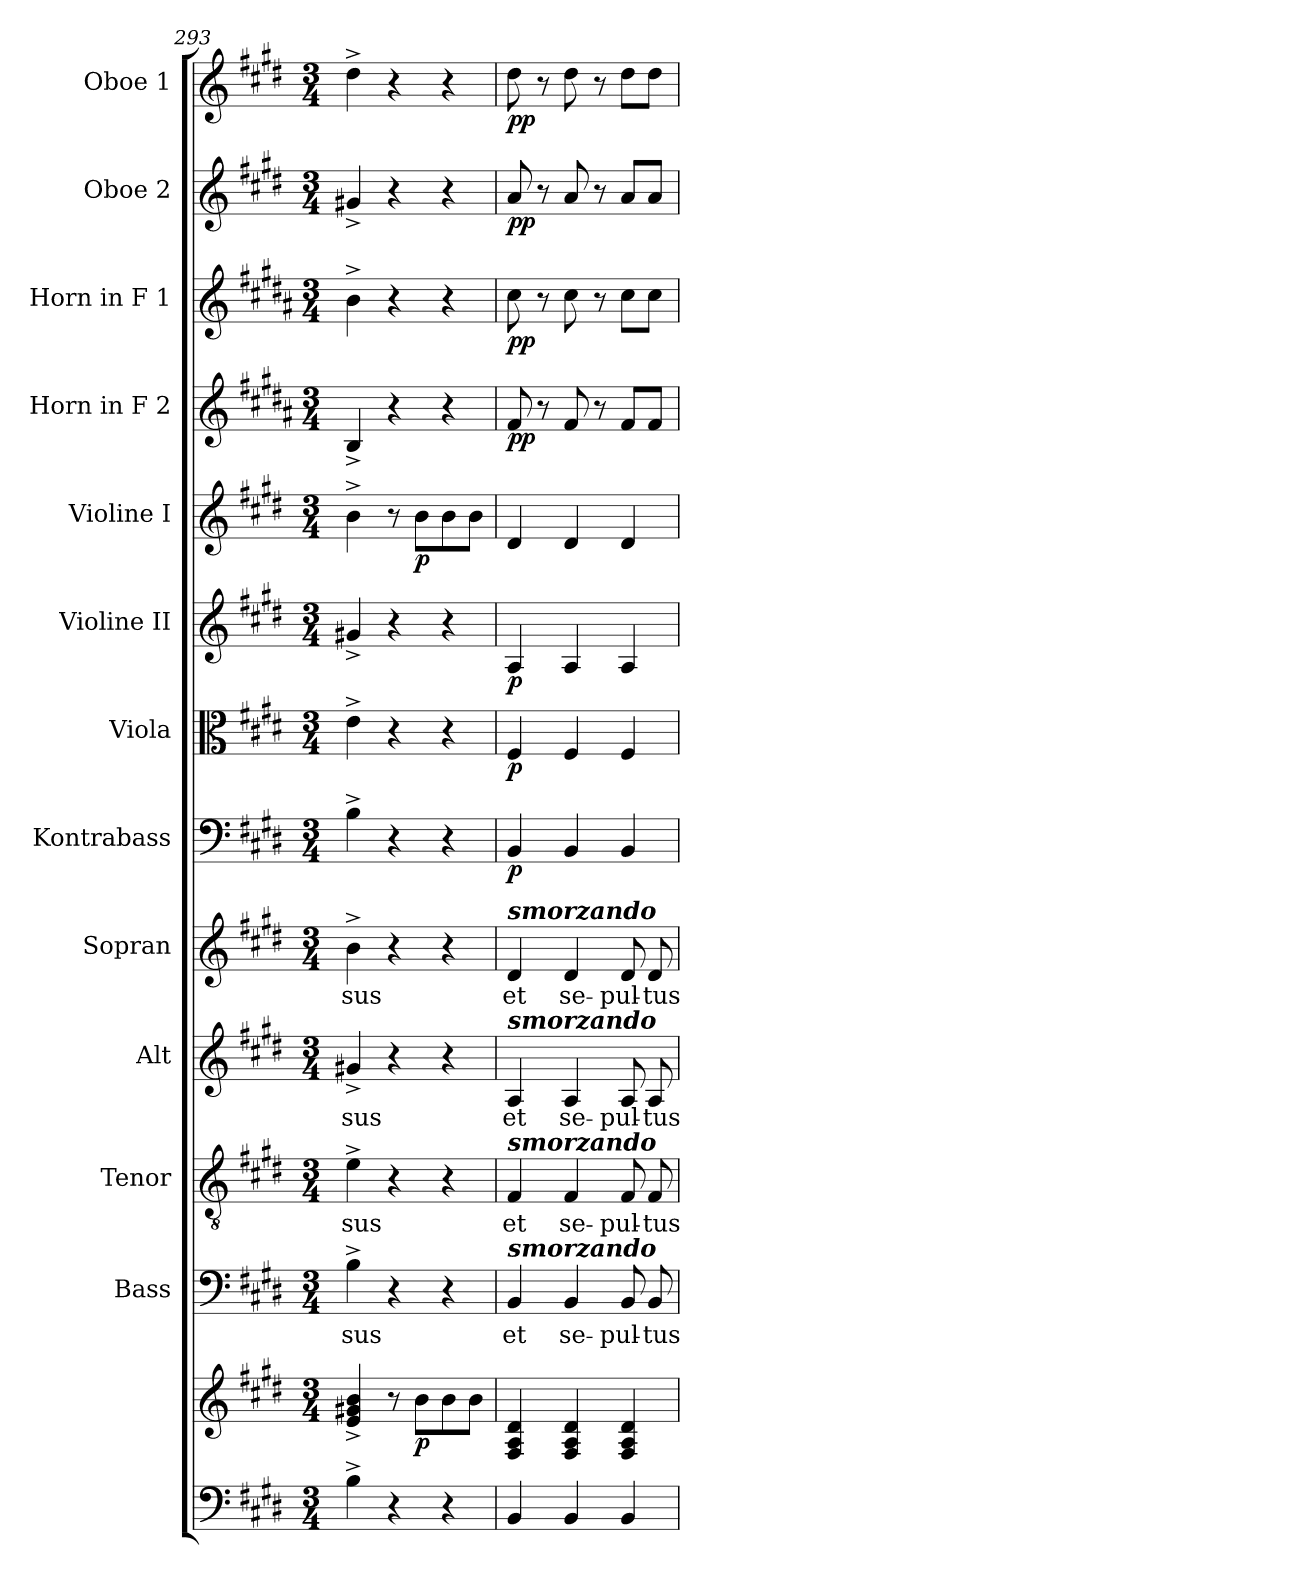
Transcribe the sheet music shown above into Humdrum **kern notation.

**kern	**kern	**dynam	**kern	**text	**kern	**text	**kern	**text	**kern	**text	**kern	**dynam	**kern	**dynam	**kern	**dynam	**kern	**dynam	**kern	**dynam	**kern	**dynam	**kern	**dynam	**kern	**dynam
*part13	*part13	*part13	*part12	*part12	*part11	*part11	*part10	*part10	*part9	*part9	*part8	*part8	*part7	*part7	*part6	*part6	*part5	*part5	*part4	*part4	*part3	*part3	*part2	*part2	*part1	*part1
*staff14	*staff13	*staff13/14	*staff12	*staff12	*staff11	*staff11	*staff10	*staff10	*staff9	*staff9	*staff8	*staff8	*staff7	*staff7	*staff6	*staff6	*staff5	*staff5	*staff4	*staff4	*staff3	*staff3	*staff2	*staff2	*staff1	*staff1
*	*	*	*I"Bass	*	*I"Tenor	*	*I"Alt	*	*I"Sopran	*	*I"Kontrabass	*	*I"Viola	*	*I"Violine II	*	*I"Violine I	*	*I"Horn in F 2	*	*I"Horn in F 1	*	*I"Oboe 2	*	*I"Oboe 1	*
*	*	*	*I'B.	*	*I'T.	*	*I'A.	*	*I'S.	*	*I'Kb.	*	*I'Vla.	*	*I'Vl. II	*	*I'Vl. I	*	*	*	*	*	*I'Ob.. 2	*	*I'Ob. 1	*
*clefF4	*clefG2	*	*clefF4	*	*clefGv2	*	*clefG2	*	*clefG2	*	*clefF4	*	*clefC3	*	*clefG2	*	*clefG2	*	*clefG2	*	*clefG2	*	*clefG2	*	*clefG2	*
*	*	*	*	*	*	*	*	*	*	*	*ITrd7c12	*	*	*	*	*	*	*	*ITrd4c7	*	*ITrd4c7	*	*	*	*	*
*k[f#c#g#d#]	*k[f#c#g#d#]	*	*k[f#c#g#d#]	*	*k[f#c#g#d#]	*	*k[f#c#g#d#]	*	*k[f#c#g#d#]	*	*k[f#c#g#d#]	*	*k[f#c#g#d#]	*	*k[f#c#g#d#]	*	*k[f#c#g#d#]	*	*k[f#c#g#d#]	*	*k[f#c#g#d#]	*	*k[f#c#g#d#]	*	*k[f#c#g#d#]	*
*E:	*E:	*	*E:	*	*E:	*	*E:	*	*E:	*	*E:	*	*E:	*	*E:	*	*E:	*	*E:	*	*E:	*	*E:	*	*E:	*
*M3/4	*M3/4	*	*M3/4	*	*M3/4	*	*M3/4	*	*M3/4	*	*M3/4	*	*M3/4	*	*M3/4	*	*M3/4	*	*M3/4	*	*M3/4	*	*M3/4	*	*M3/4	*
=293	=293	=293	=293	=293	=293	=293	=293	=293	=293	=293	=293	=293	=293	=293	=293	=293	=293	=293	=293	=293	=293	=293	=293	=293	=293	=293
!	!	!	!	!LO:LY:b	!	!LO:LY:b	!	!LO:LY:b	!	!LO:LY:b	!	!	!	!	!	!	!	!	!	!	!	!	!	!	!	!
4B^>\	4e/^< 4g#X/^< 4b/^<	.	4B^>\	-sus	4e^>\	-sus	4g#X^>/	-sus	4b^>\	-sus	4BB^>\	.	4e^>\	.	4g#X^</	.	4b^>\	.	4E^</	.	4e^>\	.	4g#X^</	.	4dd#^>\	.
4r	8r	.	4r	.	4r	.	4r	.	4r	.	4r	.	4r	.	4r	.	8r	.	4r	.	4r	.	4r	.	4r	.
!	!	!LO:DY:b	!	!	!	!	!	!	!	!	!	!	!	!	!	!	!	!LO:DY:b	!	!	!	!	!	!	!	!
.	8b\L	p	.	.	.	.	.	.	.	.	.	.	.	.	.	.	8b\L	p	.	.	.	.	.	.	.	.
4r	8b\	.	4r	.	4r	.	4r	.	4r	.	4r	.	4r	.	4r	.	8b\	.	4r	.	4r	.	4r	.	4r	.
.	8b\J	.	.	.	.	.	.	.	.	.	.	.	.	.	.	.	8b\J	.	.	.	.	.	.	.	.	.
=294	=294	=294	=294	=294	=294	=294	=294	=294	=294	=294	=294	=294	=294	=294	=294	=294	=294	=294	=294	=294	=294	=294	=294	=294	=294	=294
!	!	!	!	!	!	!	!	!	!LO:TX:a:Bi:t=smorzando	!	!	!	!	!	!	!	!	!	!	!	!	!	!	!	!	!
!	!	!	!	!	!	!	!LO:TX:a:Bi:t=smorzando	!	!	!	!	!	!	!	!	!	!	!	!	!	!	!	!	!	!	!
!	!	!	!	!	!LO:TX:a:Bi:t=smorzando	!	!	!	!	!	!	!	!	!	!	!	!	!	!	!	!	!	!	!	!	!
!	!	!	!LO:TX:a:Bi:t=smorzando	!	!	!	!	!	!	!	!	!	!	!	!	!	!	!	!	!	!	!	!	!	!	!
!	!	!	!	!LO:LY:b	!	!LO:LY:b	!	!LO:LY:b	!	!LO:LY:b	!	!LO:DY:b	!	!LO:DY:b	!	!LO:DY:b	!	!	!	!LO:DY:b	!	!LO:DY:b	!	!LO:DY:b	!	!LO:DY:b
4BB/	4F#/ 4A/ 4d#/	.	4BB/	et	4F#/	et	4A/	et	4d#/	et	4BBB/	p	4F#/	p	4A/	p	4d#/	.	8B/	pp	8f#\	pp	8a/	pp	8dd#\	pp
.	.	.	.	.	.	.	.	.	.	.	.	.	.	.	.	.	.	.	8r	.	8r	.	8r	.	8r	.
!	!	!	!	!LO:LY:b	!	!LO:LY:b	!	!LO:LY:b	!	!LO:LY:b	!	!	!	!	!	!	!	!	!	!	!	!	!	!	!	!
4BB/	4F#/ 4A/ 4d#/	.	4BB/	se-	4F#/	se-	4A/	se-	4d#/	se-	4BBB/	.	4F#/	.	4A/	.	4d#/	.	8B/	.	8f#\	.	8a/	.	8dd#\	.
.	.	.	.	.	.	.	.	.	.	.	.	.	.	.	.	.	.	.	8r	.	8r	.	8r	.	8r	.
!	!	!	!	!LO:LY:b	!	!LO:LY:b	!	!LO:LY:b	!	!LO:LY:b	!	!	!	!	!	!	!	!	!	!	!	!	!	!	!	!
4BB/	4F#/ 4A/ 4d#/	.	8BB/	-pul-	8F#/	-pul-	8A/	-pul-	8d#/	-pul-	4BBB/	.	4F#/	.	4A/	.	4d#/	.	8B/L	.	8f#\L	.	8a/L	.	8dd#\L	.
!	!	!	!	!LO:LY:b	!	!LO:LY:b	!	!LO:LY:b	!	!LO:LY:b	!	!	!	!	!	!	!	!	!	!	!	!	!	!	!	!
.	.	.	8BB/	-tus	8F#/	-tus	8A/	-tus	8d#/	-tus	.	.	.	.	.	.	.	.	8B/J	.	8f#\J	.	8a/J	.	8dd#\J	.
=	=	=	=	=	=	=	=	=	=	=	=	=	=	=	=	=	=	=	=	=	=	=	=	=	=	=
*-	*-	*-	*-	*-	*-	*-	*-	*-	*-	*-	*-	*-	*-	*-	*-	*-	*-	*-	*-	*-	*-	*-	*-	*-	*-	*-
